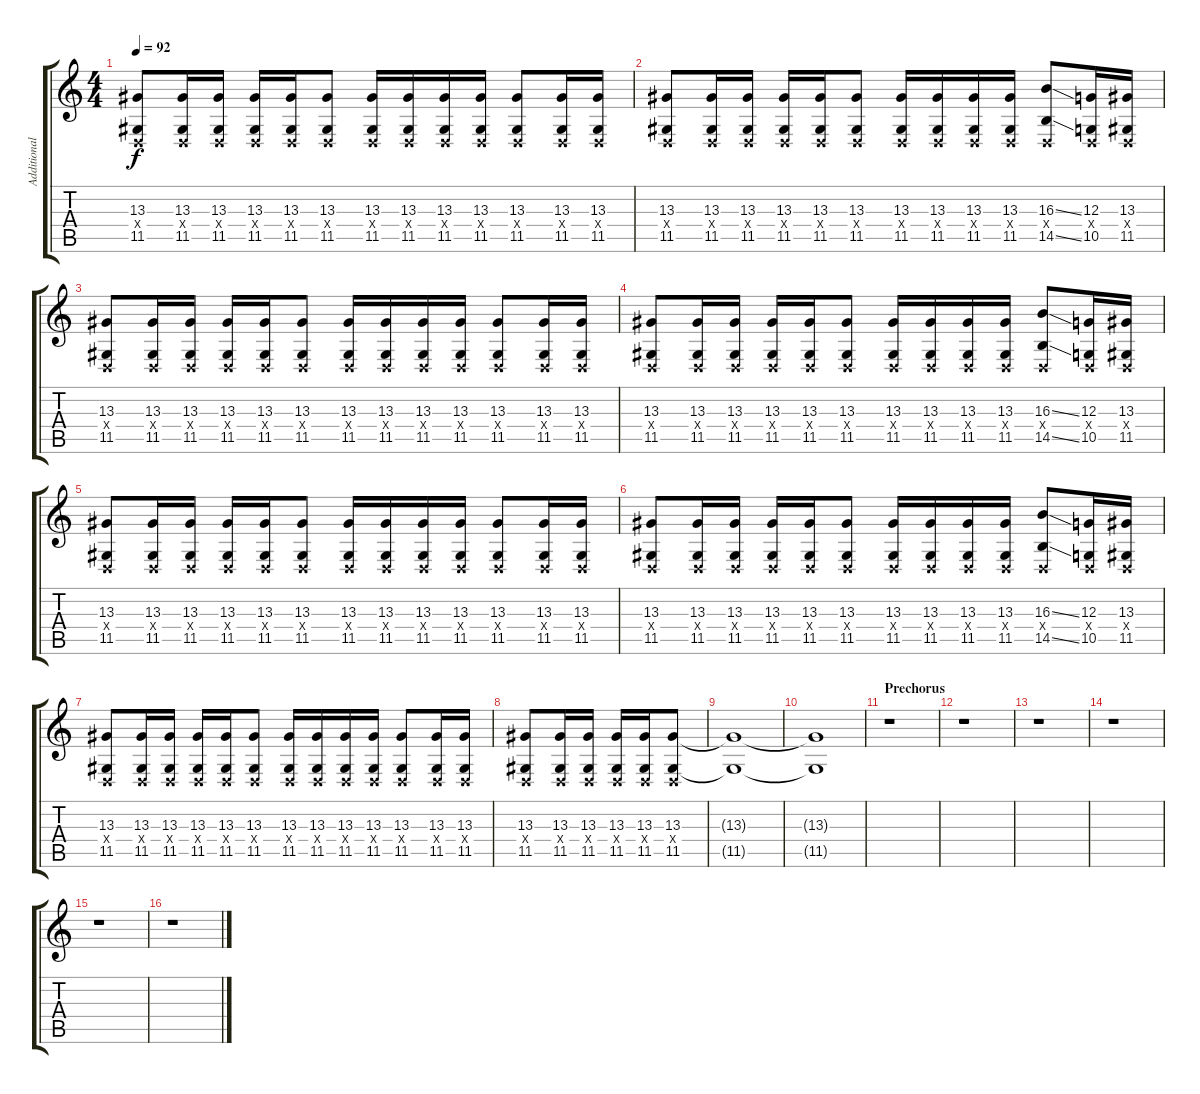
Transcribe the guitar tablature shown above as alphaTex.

\track ("Additional Guitar/Piano" "Additional") {instrument acousticgrandpiano}
\staff {score tabs}
\tuning (E4 B3 G3 D3 A2 E2) {hide}
\ts (4 4)
\tempo 92
\clef g2
\ks c
(13.3 0.4{x} 11.5).8{dy f} (13.3 0.4{x} 11.5).16 (13.3 0.4{x} 11.5).16 (13.3 0.4{x} 11.5).16 (13.3 0.4{x} 11.5).16 (13.3 0.4{x} 11.5).8 (13.3 0.4{x} 11.5).16 (13.3 0.4{x} 11.5).16 (13.3 0.4{x} 11.5).16 (13.3 0.4{x} 11.5).16 (13.3 0.4{x} 11.5).8 (13.3 0.4{x} 11.5).16 (13.3 0.4{x} 11.5).16 |
(13.3 0.4{x} 11.5).8 (13.3 0.4{x} 11.5).16 (13.3 0.4{x} 11.5).16 (13.3 0.4{x} 11.5).16 (13.3 0.4{x} 11.5).16 (13.3 0.4{x} 11.5).8 (13.3 0.4{x} 11.5).16 (13.3 0.4{x} 11.5).16 (13.3 0.4{x} 11.5).16 (13.3 0.4{x} 11.5).16 (16.3{ss} 0.4{x} 14.5{ss}).8 (12.3 0.4{x} 10.5).16 (13.3 0.4{x} 11.5).16 |
(13.3 0.4{x} 11.5).8 (13.3 0.4{x} 11.5).16 (13.3 0.4{x} 11.5).16 (13.3 0.4{x} 11.5).16 (13.3 0.4{x} 11.5).16 (13.3 0.4{x} 11.5).8 (13.3 0.4{x} 11.5).16 (13.3 0.4{x} 11.5).16 (13.3 0.4{x} 11.5).16 (13.3 0.4{x} 11.5).16 (13.3 0.4{x} 11.5).8 (13.3 0.4{x} 11.5).16 (13.3 0.4{x} 11.5).16 |
(13.3 0.4{x} 11.5).8 (13.3 0.4{x} 11.5).16 (13.3 0.4{x} 11.5).16 (13.3 0.4{x} 11.5).16 (13.3 0.4{x} 11.5).16 (13.3 0.4{x} 11.5).8 (13.3 0.4{x} 11.5).16 (13.3 0.4{x} 11.5).16 (13.3 0.4{x} 11.5).16 (13.3 0.4{x} 11.5).16 (16.3{ss} 0.4{x} 14.5{ss}).8 (12.3 0.4{x} 10.5).16 (13.3 0.4{x} 11.5).16 |
(13.3 0.4{x} 11.5).8 (13.3 0.4{x} 11.5).16 (13.3 0.4{x} 11.5).16 (13.3 0.4{x} 11.5).16 (13.3 0.4{x} 11.5).16 (13.3 0.4{x} 11.5).8 (13.3 0.4{x} 11.5).16 (13.3 0.4{x} 11.5).16 (13.3 0.4{x} 11.5).16 (13.3 0.4{x} 11.5).16 (13.3 0.4{x} 11.5).8 (13.3 0.4{x} 11.5).16 (13.3 0.4{x} 11.5).16 |
(13.3 0.4{x} 11.5).8 (13.3 0.4{x} 11.5).16 (13.3 0.4{x} 11.5).16 (13.3 0.4{x} 11.5).16 (13.3 0.4{x} 11.5).16 (13.3 0.4{x} 11.5).8 (13.3 0.4{x} 11.5).16 (13.3 0.4{x} 11.5).16 (13.3 0.4{x} 11.5).16 (13.3 0.4{x} 11.5).16 (16.3{ss} 0.4{x} 14.5{ss}).8 (12.3 0.4{x} 10.5).16 (13.3 0.4{x} 11.5).16 |
(13.3 0.4{x} 11.5).8 (13.3 0.4{x} 11.5).16 (13.3 0.4{x} 11.5).16 (13.3 0.4{x} 11.5).16 (13.3 0.4{x} 11.5).16 (13.3 0.4{x} 11.5).8 (13.3 0.4{x} 11.5).16 (13.3 0.4{x} 11.5).16 (13.3 0.4{x} 11.5).16 (13.3 0.4{x} 11.5).16 (13.3 0.4{x} 11.5).8 (13.3 0.4{x} 11.5).16 (13.3 0.4{x} 11.5).16 |
(13.3 0.4{x} 11.5).8 (13.3 0.4{x} 11.5).16 (13.3 0.4{x} 11.5).16 (13.3 0.4{x} 11.5).16 (13.3 0.4{x} 11.5).16 (13.3 0.4{x} 11.5).8 |
(13.3{t} 11.5{t}).1 |
(13.3{t} 11.5{t}).1 |
\section ("" "Prechorus")
r.1 |
r.1 |
r.1 |
r.1 |
r.1 |
r.1
